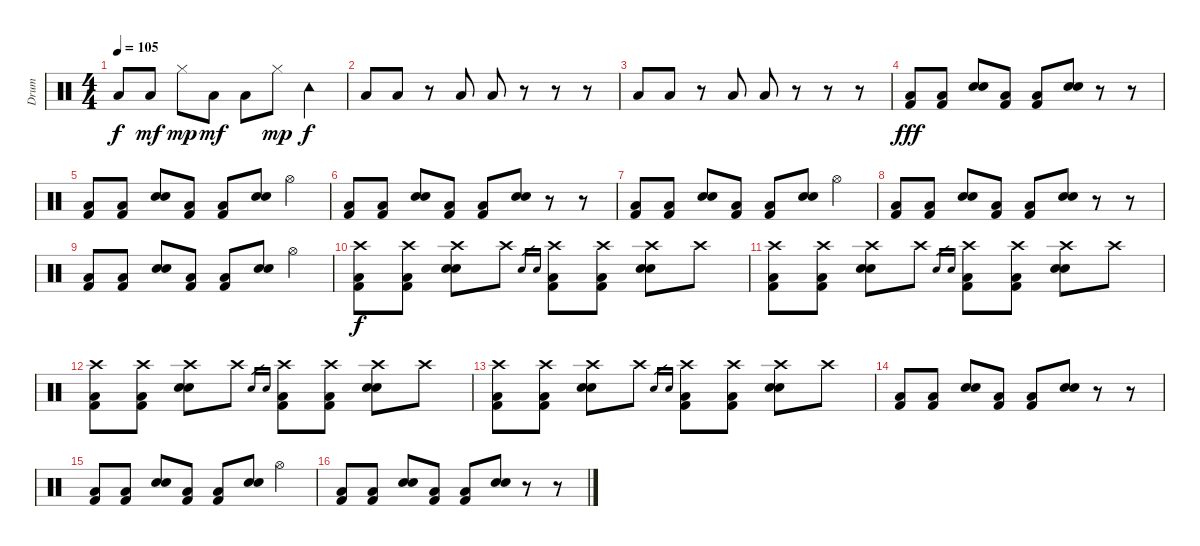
\track ("Drum" "Drum") {instrument percussion}
\staff {score}
\articulation defaults
\ts (4 4)
\tempo 105
\clef neutral
\ks c "Low Floor Tom (hit)".8{dy f} "Low Floor Tom (hit)".8{dy mf} "Hi-Hat (closed)".8{dy mp} "Low Floor Tom (hit)".8{dy mf} "Low Floor Tom (hit)".8 "Hi-Hat (closed)".8{dy mp} "Tambourine (hit)".4{dy f}
|
"Low Floor Tom (hit)".8 "Low Floor Tom (hit)".8 r.8 "Low Floor Tom (hit)".8 "Low Floor Tom (hit)".8 r.8 r.8 r.8 |
"Low Floor Tom (hit)".8 "Low Floor Tom (hit)".8 r.8 "Low Floor Tom (hit)".8 "Low Floor Tom (hit)".8 r.8 r.8 r.8 |
("Kick (hit) 2" "Low Floor Tom (hit)").8{dy fff} ("Kick (hit) 2" "Low Floor Tom (hit)").8 ("Electric Snare (hit)" "Electric Snare (hit)").8 ("Kick (hit) 2" "Low Floor Tom (hit)").8 ("Kick (hit) 2" "Low Floor Tom (hit)").8 ("Electric Snare (hit)" "Electric Snare (hit)").8 r.8 r.8 |
("Kick (hit) 2" "Low Floor Tom (hit)").8 ("Kick (hit) 2" "Low Floor Tom (hit)").8 ("Electric Snare (hit)" "Electric Snare (hit)").8 ("Kick (hit) 2" "Low Floor Tom (hit)").8 ("Kick (hit) 2" "Low Floor Tom (hit)").8 ("Electric Snare (hit)" "Electric Snare (hit)").8 "Hi-Hat (open)".4 |
("Kick (hit) 2" "Low Floor Tom (hit)").8 ("Kick (hit) 2" "Low Floor Tom (hit)").8 ("Electric Snare (hit)" "Electric Snare (hit)").8 ("Kick (hit) 2" "Low Floor Tom (hit)").8 ("Kick (hit) 2" "Low Floor Tom (hit)").8 ("Electric Snare (hit)" "Electric Snare (hit)").8 r.8 r.8 |
("Kick (hit) 2" "Low Floor Tom (hit)").8 ("Kick (hit) 2" "Low Floor Tom (hit)").8 ("Electric Snare (hit)" "Electric Snare (hit)").8 ("Kick (hit) 2" "Low Floor Tom (hit)").8 ("Kick (hit) 2" "Low Floor Tom (hit)").8 ("Electric Snare (hit)" "Electric Snare (hit)").8 "Hi-Hat (open)".4 |
("Kick (hit) 2" "Low Floor Tom (hit)").8 ("Kick (hit) 2" "Low Floor Tom (hit)").8 ("Electric Snare (hit)" "Electric Snare (hit)").8 ("Kick (hit) 2" "Low Floor Tom (hit)").8 ("Kick (hit) 2" "Low Floor Tom (hit)").8 ("Electric Snare (hit)" "Electric Snare (hit)").8 r.8 r.8 |
("Kick (hit) 2" "Low Floor Tom (hit)").8 ("Kick (hit) 2" "Low Floor Tom (hit)").8 ("Electric Snare (hit)" "Electric Snare (hit)").8 ("Kick (hit) 2" "Low Floor Tom (hit)").8 ("Kick (hit) 2" "Low Floor Tom (hit)").8 ("Electric Snare (hit)" "Electric Snare (hit)").8 "Hi-Hat (open)".4 |
("Crash high (hit)" "Kick (hit) 2" "Low Floor Tom (hit)").8{dy f} ("Crash high (hit)" "Kick (hit) 2" "Low Floor Tom (hit)").8 ("Crash high (hit)" "Electric Snare (hit)" "Electric Snare (hit)").8 "Crash high (hit)".8 "Electric Snare (hit)".16{gr} "Electric Snare (hit)".16{gr} ("Crash high (hit)" "Kick (hit) 2" "Low Floor Tom (hit)").8 ("Crash high (hit)" "Kick (hit) 2" "Low Floor Tom (hit)").8 ("Crash high (hit)" "Electric Snare (hit)" "Electric Snare (hit)").8 "Crash high (hit)".8 |
("Crash high (hit)" "Kick (hit) 2" "Low Floor Tom (hit)").8 ("Crash high (hit)" "Kick (hit) 2" "Low Floor Tom (hit)").8 ("Crash high (hit)" "Electric Snare (hit)" "Electric Snare (hit)").8 "Crash high (hit)".8 "Electric Snare (hit)".16{gr} "Electric Snare (hit)".16{gr} ("Crash high (hit)" "Kick (hit) 2" "Low Floor Tom (hit)").8 ("Crash high (hit)" "Kick (hit) 2" "Low Floor Tom (hit)").8 ("Crash high (hit)" "Electric Snare (hit)" "Electric Snare (hit)").8 "Crash high (hit)".8 |
("Crash high (hit)" "Kick (hit) 2" "Low Floor Tom (hit)").8 ("Crash high (hit)" "Kick (hit) 2" "Low Floor Tom (hit)").8 ("Crash high (hit)" "Electric Snare (hit)" "Electric Snare (hit)").8 "Crash high (hit)".8 "Electric Snare (hit)".16{gr} "Electric Snare (hit)".16{gr} ("Crash high (hit)" "Kick (hit) 2" "Low Floor Tom (hit)").8 ("Crash high (hit)" "Kick (hit) 2" "Low Floor Tom (hit)").8 ("Crash high (hit)" "Electric Snare (hit)" "Electric Snare (hit)").8 "Crash high (hit)".8 |
("Crash high (hit)" "Kick (hit) 2" "Low Floor Tom (hit)").8 ("Crash high (hit)" "Kick (hit) 2" "Low Floor Tom (hit)").8 ("Crash high (hit)" "Electric Snare (hit)" "Electric Snare (hit)").8 "Crash high (hit)".8 "Electric Snare (hit)".16{gr} "Electric Snare (hit)".16{gr} ("Crash high (hit)" "Kick (hit) 2" "Low Floor Tom (hit)").8 ("Crash high (hit)" "Kick (hit) 2" "Low Floor Tom (hit)").8 ("Crash high (hit)" "Electric Snare (hit)" "Electric Snare (hit)").8 "Crash high (hit)".8 |
("Kick (hit) 2" "Low Floor Tom (hit)").8 ("Kick (hit) 2" "Low Floor Tom (hit)").8 ("Electric Snare (hit)" "Electric Snare (hit)").8 ("Kick (hit) 2" "Low Floor Tom (hit)").8 ("Kick (hit) 2" "Low Floor Tom (hit)").8 ("Electric Snare (hit)" "Electric Snare (hit)").8 r.8 r.8 |
("Kick (hit) 2" "Low Floor Tom (hit)").8 ("Kick (hit) 2" "Low Floor Tom (hit)").8 ("Electric Snare (hit)" "Electric Snare (hit)").8 ("Kick (hit) 2" "Low Floor Tom (hit)").8 ("Kick (hit) 2" "Low Floor Tom (hit)").8 ("Electric Snare (hit)" "Electric Snare (hit)").8 "Hi-Hat (open)".4 |
("Kick (hit) 2" "Low Floor Tom (hit)").8 ("Kick (hit) 2" "Low Floor Tom (hit)").8 ("Electric Snare (hit)" "Electric Snare (hit)").8 ("Kick (hit) 2" "Low Floor Tom (hit)").8 ("Kick (hit) 2" "Low Floor Tom (hit)").8 ("Electric Snare (hit)" "Electric Snare (hit)").8 r.8 r.8
